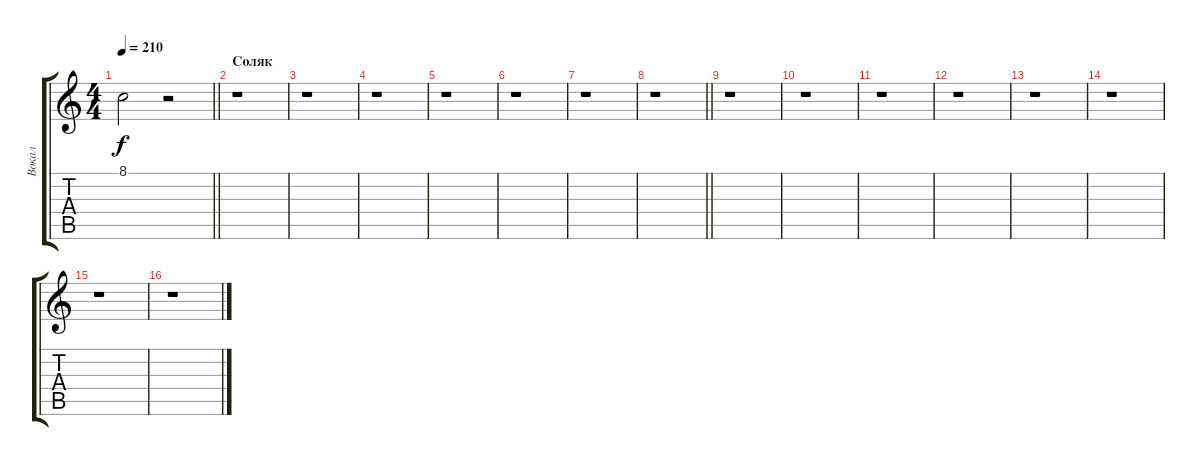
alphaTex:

\track ("Вокал" "Вокал") {instrument tenorsax}
\staff {score tabs}
\tuning (E4 B3 G3 D3 A2 E2) {hide}
\ts (4 4)
\tempo 210
\clef g2
\barLineRight lightlight
\ks c
8.1.2{dy f} r.2 |
\section ("" "Соляк")
r.1 |
r.1 |
r.1 |
r.1 |
r.1 |
r.1 |
\barLineRight lightlight
r.1 |
r.1 |
r.1 |
r.1 |
r.1 |
r.1 |
r.1 |
r.1 |
r.1
